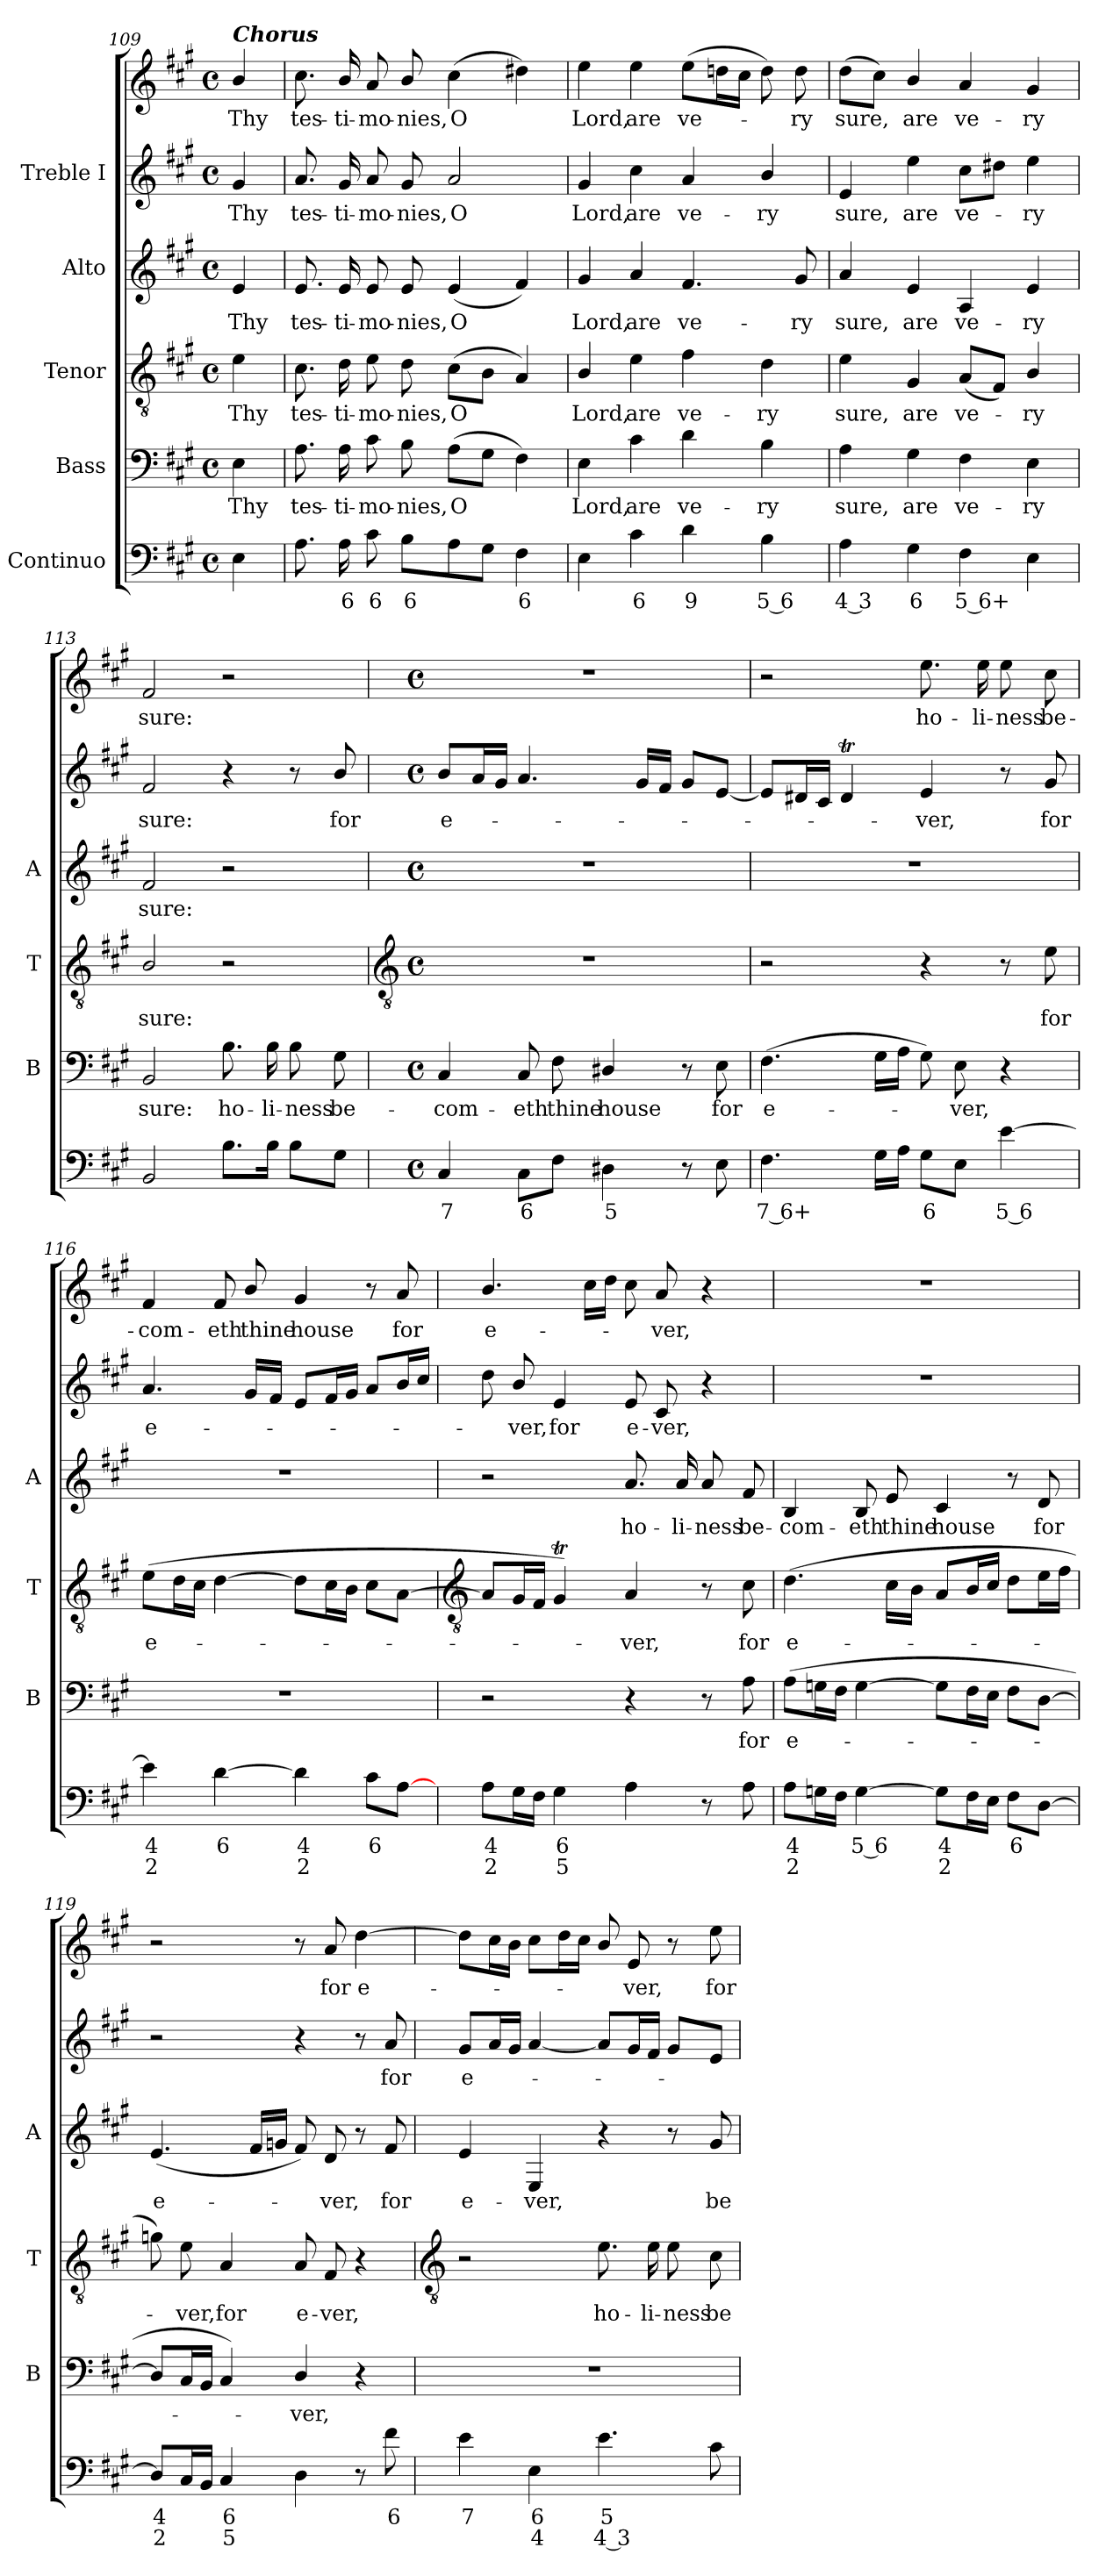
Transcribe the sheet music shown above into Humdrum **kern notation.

**kern	**text	**text	**kern	**text	**kern	**text	**kern	**text	**kern	**text	**kern	**text
*part5	*part5	*part5	*part4	*part4	*part3	*part3	*part2	*part2	*part1	*part1	*part1	*part1
*staff6	*staff6	*staff6	*staff5	*staff5	*staff4	*staff4	*staff3	*staff3	*staff2	*staff2	*staff1	*staff1
*I"Continuo	*	*	*I"Bass	*	*I"Tenor	*	*I"Alto	*	*I"Treble I	*	*	*
*	*	*	*I'B	*	*I'T	*	*I'A	*	*	*	*	*
!!LO:LB:g=z
*clefF4	*	*	*clefF4	*	*clefGv2	*	*clefG2	*	*clefG2	*	*clefG2	*
*k[f#c#g#]	*	*	*k[f#c#g#]	*	*k[f#c#g#]	*	*k[f#c#g#]	*	*k[f#c#g#]	*	*k[f#c#g#]	*
*A:	*	*	*A:	*	*A:	*	*A:	*	*A:	*	*A:	*
*M4/4	*	*	*M4/4	*	*M4/4	*	*M4/4	*	*M4/4	*	*M4/4	*
*met(c)	*	*	*met(c)	*	*met(c)	*	*met(c)	*	*met(c)	*	*met(c)	*
=109	=109	=109	=109	=109	=109	=109	=109	=109	=109	=109	=109	=109
!	!	!	!	!	!	!	!	!	!	!	!LO:TX:a:Bi:t=Chorus	!
!	!	!	!	!LO:LY:b	!	!LO:LY:b	!	!LO:LY:b	!	!LO:LY:b	!	!LO:LY:b
4E	.	.	4E	Thy	4e	Thy	4e	Thy	4g#	Thy	4b/	Thy
=110	=110	=110	=110	=110	=110	=110	=110	=110	=110	=110	=110	=110
!	!	!	!	!LO:LY:b	!	!LO:LY:b	!	!LO:LY:b	!	!LO:LY:b	!	!LO:LY:b
8.A	.	.	8.A	tes-	8.c#	tes-	8.e	tes-	8.a	tes-	8.cc#	tes-
!	!LO:LY:b	!	!	!LO:LY:b	!	!LO:LY:b	!	!LO:LY:b	!	!LO:LY:b	!	!LO:LY:b
16A	6	.	16A	-ti-	16d	-ti-	16e	-ti-	16g#	-ti-	16b/	-ti-
!	!LO:LY:b	!	!	!LO:LY:b	!	!LO:LY:b	!	!LO:LY:b	!	!LO:LY:b	!	!LO:LY:b
8c#	6	.	8c#	-mo-	8e	-mo-	8e	-mo-	8a	-mo-	8a	-mo-
!	!LO:LY:b	!	!	!LO:LY:b	!	!LO:LY:b	!	!LO:LY:b	!	!LO:LY:b	!	!LO:LY:b
8BL	6	.	8B	-nies,	8d	-nies,	8e	-nies,	8g#	-nies,	8b/	-nies,
!	!	!	!	!LO:LY:b	!	!LO:LY:b	!	!LO:LY:b	!	!LO:LY:b	!	!LO:LY:b
8A	.	.	(>8AL	O	(>8c#L	O	(<4e	O	2a	O	(>4cc#	O
8G#J	.	.	8G#J	.	8BJ	.	.	.	.	.	.	.
!	!LO:LY:b	!	!	!	!	!	!	!	!	!	!	!
4F#	6	.	4F#)	.	4A)	.	4f#)	.	.	.	4dd#X)	.
=111	=111	=111	=111	=111	=111	=111	=111	=111	=111	=111	=111	=111
!	!	!	!	!LO:LY:b	!	!LO:LY:b	!	!LO:LY:b	!	!LO:LY:b	!	!LO:LY:b
4E	.	.	4E	Lord,	4B/	Lord,	4g#	Lord,	4g#	Lord,	4ee	Lord,
!	!LO:LY:b	!	!	!LO:LY:b	!	!LO:LY:b	!	!LO:LY:b	!	!LO:LY:b	!	!LO:LY:b
4c#	6	.	4c#	are	4e	are	4a	are	4cc#	are	4ee	are
!	!LO:LY:b	!	!	!LO:LY:b	!	!LO:LY:b	!	!LO:LY:b	!	!LO:LY:b	!	!LO:LY:b
4d	9	.	4d	ve-	4f#	ve-	4.f#	ve-	4a	ve-	(>8eeL	ve-
.	.	.	.	.	.	.	.	.	.	.	16ddnL	.
.	.	.	.	.	.	.	.	.	.	.	16cc#JJ	.
!	!LO:LY:b	!	!	!LO:LY:b	!	!LO:LY:b	!	!	!	!LO:LY:b	!	!
4B	5 6	.	4B	-ry	4d	-ry	.	.	4b/	-ry	8dd)	.
!	!	!	!	!	!	!	!	!LO:LY:b	!	!	!	!LO:LY:b
.	.	.	.	.	.	.	8g#	-ry	.	.	8dd	ry
=112	=112	=112	=112	=112	=112	=112	=112	=112	=112	=112	=112	=112
!	!LO:LY:b	!	!	!LO:LY:b	!	!LO:LY:b	!	!LO:LY:b	!	!LO:LY:b	!	!LO:LY:b
4A	4 3	.	4A	sure,	4e	sure,	4a	sure,	4e	sure,	(>8ddL	sure,
.	.	.	.	.	.	.	.	.	.	.	8cc#J)	.
!	!LO:LY:b	!	!	!LO:LY:b	!	!LO:LY:b	!	!LO:LY:b	!	!LO:LY:b	!	!LO:LY:b
4G#	6	.	4G#	are	4G#	are	4e	are	4ee	are	4b/	are
!	!LO:LY:b	!	!	!LO:LY:b	!	!LO:LY:b	!	!LO:LY:b	!	!LO:LY:b	!	!LO:LY:b
4F#	5 6+	.	4F#	ve-	(<8AL	ve-	4A	ve-	8cc#L	ve-	4a	ve-
.	.	.	.	.	8F#J)	.	.	.	8dd#XJ	.	.	.
!	!	!	!	!LO:LY:b	!	!LO:LY:b	!	!LO:LY:b	!	!LO:LY:b	!	!LO:LY:b
4E	.	.	4E	-ry	4B/	-ry	4e	-ry	4ee	ry	4g#	-ry
=113	=113	=113	=113	=113	=113	=113	=113	=113	=113	=113	=113	=113
!	!	!	!	!LO:LY:b	!	!LO:LY:b	!	!LO:LY:b	!	!LO:LY:b	!	!LO:LY:b
2BB	.	.	2BB	sure:	2B/	sure:	2f#	sure:	2f#	sure:	2f#	sure:
!	!	!	!	!LO:LY:b	!	!	!	!	!	!	!	!
8.BL	.	.	8.B	ho-	2r	.	2r	.	4r	.	2r	.
!	!	!	!	!LO:LY:b	!	!	!	!	!	!	!	!
16BJ	.	.	16B	-li-	.	.	.	.	.	.	.	.
!	!	!	!	!LO:LY:b	!	!	!	!	!	!	!	!
8BL	.	.	8B	-ness	.	.	.	.	8r	.	.	.
!	!	!	!	!LO:LY:b	!	!	!	!	!	!LO:LY:b	!	!
8G#J	.	.	8G#	be-	.	.	.	.	8b/	for	.	.
!!LO:LB:g=z
=114	=114	=114	=114	=114	=114	=114	=114	=114	=114	=114	=114	=114
*	*	*	*	*	*clefGv2	*	*	*	*	*	*	*
*M4/4	*	*	*M4/4	*	*M4/4	*	*M4/4	*	*M4/4	*	*M4/4	*
*met(c)	*	*	*met(c)	*	*met(c)	*	*met(c)	*	*met(c)	*	*met(c)	*
!	!LO:LY:b	!	!	!LO:LY:b	!	!	!	!	!	!LO:LY:b	!	!
4C#	7	.	4C#	-com-	1r	.	1r	.	8bL	e-	1r	.
.	.	.	.	.	.	.	.	.	16aL	.	.	.
.	.	.	.	.	.	.	.	.	16g#JJ	.	.	.
!	!LO:LY:b	!	!	!LO:LY:b	!	!	!	!	!	!	!	!
8C#L	6	.	8C#	-eth	.	.	.	.	4.a	.	.	.
!	!	!	!	!LO:LY:b	!	!	!	!	!	!	!	!
8F#J	.	.	8F#	thine	.	.	.	.	.	.	.	.
!	!LO:LY:b	!	!	!LO:LY:b	!	!	!	!	!	!	!	!
4D#X	5	.	4D#X/	house	.	.	.	.	.	.	.	.
.	.	.	.	.	.	.	.	.	16g#LL	.	.	.
.	.	.	.	.	.	.	.	.	16f#JJ	.	.	.
8r	.	.	8r	.	.	.	.	.	8g#L	.	.	.
!	!	!	!	!LO:LY:b	!	!	!	!	!	!	!	!
8E	.	.	8E	for	.	.	.	.	[8eJ	.	.	.
=115	=115	=115	=115	=115	=115	=115	=115	=115	=115	=115	=115	=115
!	!LO:LY:b	!	!	!LO:LY:b	!	!	!	!	!	!	!	!
4.F#	7 6+	.	(>4.F#	e-	2r	.	1r	.	8eL]	.	2r	.
.	.	.	.	.	.	.	.	.	16d#XL	.	.	.
.	.	.	.	.	.	.	.	.	16c#JJ	.	.	.
.	.	.	.	.	.	.	.	.	4d#t	.	.	.
16G#LL	.	.	16G#LL	.	.	.	.	.	.	.	.	.
16AJJ	.	.	16AJJ	.	.	.	.	.	.	.	.	.
!	!LO:LY:b	!	!	!	!	!	!	!	!	!LO:LY:b	!	!LO:LY:b
8G#L	6	.	8G#)	.	4r	.	.	.	4e	-ver,	8.ee	ho-
!	!	!	!	!LO:LY:b	!	!	!	!	!	!	!	!
8EJ	.	.	8E	-ver,	.	.	.	.	.	.	.	.
!	!	!	!	!	!	!	!	!	!	!	!	!LO:LY:b
.	.	.	.	.	.	.	.	.	.	.	16ee	-li-
!	!LO:LY:b	!	!	!	!	!	!	!	!	!	!	!LO:LY:b
[4e	5 6	.	4r	.	8r	.	.	.	8r	.	8ee	-ness
!	!	!	!	!	!	!LO:LY:b	!	!	!	!LO:LY:b	!	!LO:LY:b
.	.	.	.	.	8e	for	.	.	8g#	for	8cc#	be-
=116	=116	=116	=116	=116	=116	=116	=116	=116	=116	=116	=116	=116
!	!LO:LY:b	!LO:LY:b	!	!	!	!LO:LY:b	!	!	!	!LO:LY:b	!	!LO:LY:b
4e]	4	2	1r	.	(<8eL	e-	1r	.	(>4.a	e-	4f#	com-
.	.	.	.	.	16dL	.	.	.	.	.	.	.
.	.	.	.	.	16c#JJ	.	.	.	.	.	.	.
!	!LO:LY:b	!	!	!	!	!	!	!	!	!	!	!LO:LY:b
[4d	6	.	.	.	[4d	.	.	.	.	.	8f#	-eth
!	!	!	!	!	!	!	!	!	!	!	!	!LO:LY:b
.	.	.	.	.	.	.	.	.	16g#LL	.	8b/	thine
.	.	.	.	.	.	.	.	.	16f#JJ	.	.	.
!	!LO:LY:b	!LO:LY:b	!	!	!	!	!	!	!	!	!	!LO:LY:b
4d]	4	2	.	.	8dL]	.	.	.	8eL	.	4g#	house
.	.	.	.	.	16c#L	.	.	.	16f#L	.	.	.
.	.	.	.	.	16BJJ	.	.	.	16g#JJ	.	.	.
!	!LO:LY:b	!	!	!	!	!	!	!	!	!	!	!
8c#L	6	.	.	.	8c#L	.	.	.	8a/L	.	8r	.
!	!	!	!	!	!	!	!	!	!	!	!	!LO:LY:b
[8AJ	.	.	.	.	[8AJ	.	.	.	16b/L	.	8a	for
.	.	.	.	.	.	.	.	.	16cc#/JJ	.	.	.
!!LO:LB:g=z
=117	=117	=117	=117	=117	=117	=117	=117	=117	=117	=117	=117	=117
*	*	*	*	*	*clefGv2	*	*	*	*	*	*	*
!	!LO:LY:b	!LO:LY:b	!	!	!	!	!	!	!	!	!	!LO:LY:b
8AL	4	2	2r	.	8AL]	.	2r	.	(>8dd	.	4.b/	e-
!	!	!	!	!	!	!	!	!	!	!LO:LY:b	!	!
16G#L	.	.	.	.	16G#L	.	.	.	8b/	ver,	.	.
16F#JJ	.	.	.	.	16F#JJ	.	.	.	.	.	.	.
!	!LO:LY:b	!LO:LY:b	!	!	!	!	!	!	!	!LO:LY:b	!	!
4G#	6	5	.	.	4G#t)	.	.	.	4e	for	.	.
.	.	.	.	.	.	.	.	.	.	.	16cc#LL	.
.	.	.	.	.	.	.	.	.	.	.	16ddJJ	.
!	!	!	!	!	!	!LO:LY:b	!	!LO:LY:b	!	!LO:LY:b	!	!
4A	.	.	4r	.	4A	ver,	8.a	ho-	8e	e-	8cc#)	.
!	!	!	!	!	!	!	!	!	!	!LO:LY:b	!	!LO:LY:b
.	.	.	.	.	.	.	.	.	8c#	-ver,	8a	ver,
!	!	!	!	!	!	!	!	!LO:LY:b	!	!	!	!
.	.	.	.	.	.	.	16a	-li-	.	.	.	.
!	!	!	!	!	!	!	!	!LO:LY:b	!	!	!	!
8r	.	.	8r	.	8r	.	8a	-ness	4r	.	4r	.
!	!	!	!	!LO:LY:b	!	!LO:LY:b	!	!LO:LY:b	!	!	!	!
8A	.	.	8A	for	8c#	for	8f#	be-	.	.	.	.
=118	=118	=118	=118	=118	=118	=118	=118	=118	=118	=118	=118	=118
!	!LO:LY:b	!LO:LY:b	!	!LO:LY:b	!	!LO:LY:b	!	!LO:LY:b	!	!	!	!
8AL	4	2	(<8AL	e-	(>4.d	e-	4B/	-com-	1r	.	1r	.
16GnL	.	.	16GnL	.	.	.	.	.	.	.	.	.
16F#JJ	.	.	16F#JJ	.	.	.	.	.	.	.	.	.
!	!LO:LY:b	!	!	!	!	!	!	!LO:LY:b	!	!	!	!
[4G	5 6	.	[4G	.	.	.	8B/	-eth	.	.	.	.
!	!	!	!	!	!	!	!	!LO:LY:b	!	!	!	!
.	.	.	.	.	16c#LL	.	8e	thine	.	.	.	.
.	.	.	.	.	16BJJ	.	.	.	.	.	.	.
!	!LO:LY:b	!LO:LY:b	!	!	!	!	!	!LO:LY:b	!	!	!	!
8GL]	4	2	8GL]	.	8A/L	.	4c#	house	.	.	.	.
16F#L	.	.	16F#L	.	16B/L	.	.	.	.	.	.	.
16EJJ	.	.	16EJJ	.	16c#/JJ	.	.	.	.	.	.	.
!	!LO:LY:b	!	!	!	!	!	!	!	!	!	!	!
8F#L	6	.	8F#L	.	8dL	.	8r	.	.	.	.	.
!	!	!	!	!	!	!	!	!LO:LY:b	!	!	!	!
[8DJ	.	.	[8DJ	.	16eL	.	8d	for	.	.	.	.
.	.	.	.	.	16f#JJ	.	.	.	.	.	.	.
=119	=119	=119	=119	=119	=119	=119	=119	=119	=119	=119	=119	=119
!	!LO:LY:b	!LO:LY:b	!	!	!	!	!	!LO:LY:b	!	!	!	!
8DL]	4	2	8DL]	.	8gn)	.	(<4.e	e-	2r	.	2r	.
!	!	!	!	!	!	!LO:LY:b	!	!	!	!	!	!
16C#L	.	.	16C#L	.	8e	ver,	.	.	.	.	.	.
16BBJJ	.	.	16BBJJ	.	.	.	.	.	.	.	.	.
!	!LO:LY:b	!LO:LY:b	!	!	!	!LO:LY:b	!	!	!	!	!	!
4C#	6	5	4C#)	.	4A	for	.	.	.	.	.	.
.	.	.	.	.	.	.	16f#LL	.	.	.	.	.
.	.	.	.	.	.	.	16gnJJ	.	.	.	.	.
!	!	!	!	!LO:LY:b	!	!LO:LY:b	!	!	!	!	!	!
4D	.	.	4D/	ver,	8A	e-	8f#)	.	4r	.	8r	.
!	!	!	!	!	!	!LO:LY:b	!	!LO:LY:b	!	!	!	!LO:LY:b
.	.	.	.	.	8F#	-ver,	8d	ver,	.	.	8a	for
!	!	!	!	!	!	!	!	!	!	!	!	!LO:LY:b
8r	.	.	4r	.	4r	.	8r	.	8r	.	[4dd	e-
!	!LO:LY:b	!	!	!	!	!	!	!LO:LY:b	!	!LO:LY:b	!	!
8f#	6	.	.	.	.	.	8f#	for	8a	for	.	.
!!LO:LB:g=z
=120	=120	=120	=120	=120	=120	=120	=120	=120	=120	=120	=120	=120
*	*	*	*	*	*clefGv2	*	*	*	*	*	*	*
!	!LO:LY:b	!	!	!	!	!	!	!LO:LY:b	!	!LO:LY:b	!	!
4e	7	.	1r	.	2r	.	4e	e-	8g#L	e-	8ddL]	.
.	.	.	.	.	.	.	.	.	16aL	.	16cc#L	.
.	.	.	.	.	.	.	.	.	16g#JJ	.	16bJJ	.
!	!LO:LY:b	!LO:LY:b	!	!	!	!	!	!LO:LY:b	!	!	!	!
4E	6	4	.	.	.	.	4E	-ver,	[4a	.	8cc#L	.
.	.	.	.	.	.	.	.	.	.	.	16ddL	.
.	.	.	.	.	.	.	.	.	.	.	16cc#JJ	.
!	!LO:LY:b	!LO:LY:b	!	!	!	!LO:LY:b	!	!	!	!	!	!
4.e	5	4 3	.	.	8.e	ho-	4r	.	8aL]	.	8b/)	.
!	!	!	!	!	!	!	!	!	!	!	!	!LO:LY:b
.	.	.	.	.	.	.	.	.	16g#L	.	8e	ver,
!	!	!	!	!	!	!LO:LY:b	!	!	!	!	!	!
.	.	.	.	.	16e	-li-	.	.	16f#JJ	.	.	.
!	!	!	!	!	!	!LO:LY:b	!	!	!	!	!	!
.	.	.	.	.	8e	-ness	8r	.	8g#L	.	8r	.
!	!	!	!	!	!	!LO:LY:b	!	!LO:LY:b	!	!	!	!LO:LY:b
8c#	.	.	.	.	8c#	be-	8g#	be-	8eJ	.	8ee	for
=	=	=	=	=	=	=	=	=	=	=	=	=
*-	*-	*-	*-	*-	*-	*-	*-	*-	*-	*-	*-	*-
